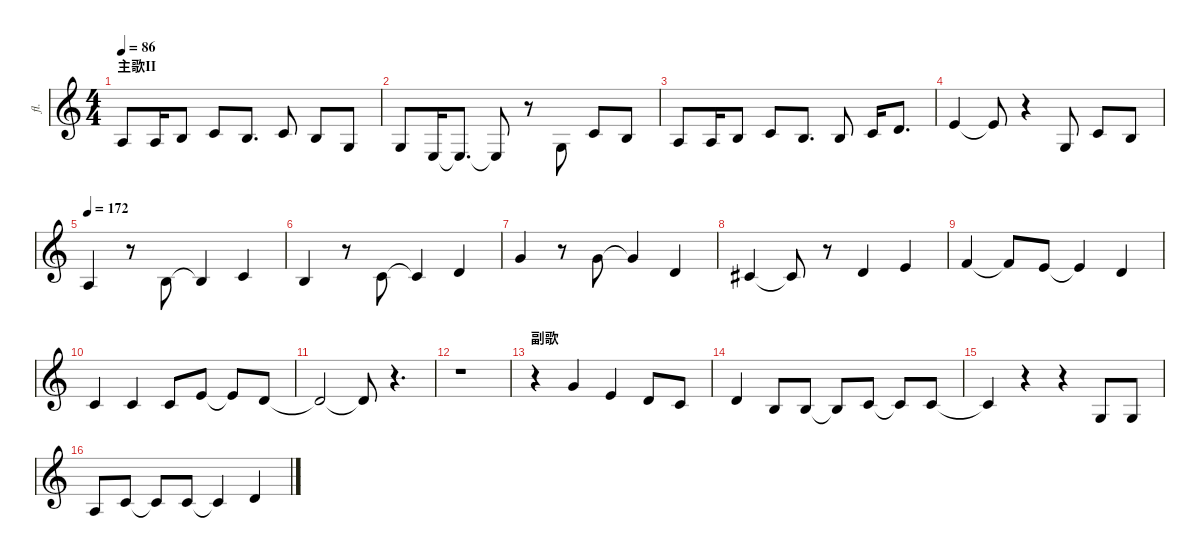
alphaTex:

\defaultSystemsLayout 4
\hideDynamics
\bracketExtendMode nobrackets
\track ("Vocal" "fl.") {solo instrument flute}
\staff {score}
\tuning (E4 B3 G3 D3 A2 E2)
\ts (4 4)
\section ("" "主歌II")
\tempo 86
\clef g2
\ks c
-7.1.8{dy mf beam Up} -7.1.16{beam Up} -5.1.8{beam Up} -4.1.8{beam Up} -5.1.8{d beam Up} -4.1.8{beam Up} -5.1.8{beam Up} -9.1.8{beam Up} |
-9.1.8{beam Up} -12.1.16{beam Up} -12.1{t}.8{d beam Up} -12.1{t}.8{beam Up} r.8{beam Down} -9.1.8{beam Up} -4.1.8{beam Up} -5.1.8{beam Up} |
-7.1.8{beam Up} -7.1.16{beam Up} -5.1.8{beam Up} -4.1.8{beam Up} -5.1.8{d beam Up} -5.1.8{beam Up} -4.1.16{beam Up} -2.1.8{d beam Up} |
9.3.4{beam Up} 9.3{t}.8{beam Up} r.4{beam Down} -9.1.8{beam Up} -4.1.8{beam Up} -5.1.8{beam Up} |
\tempo 172
-7.1.4{beam Up} r.8{beam Down} -5.1.8{beam Up} -5.1{t}.4{beam Up} -4.1.4{beam Up} |
-5.1.4{beam Up} r.8{beam Down} -4.1.8{beam Up} -4.1{t}.4{beam Up} -2.1.4{beam Up} |
3.1.4{beam Up} r.8{beam Down} 3.1.8{beam Up} 3.1{t}.4{beam Up} -2.1.4{beam Up} |
2.2{acc #}.4{beam Up} 2.2{t acc #}.8{beam Up} r.8{beam Down} 3.2.4{beam Up} 9.3.4{beam Up} |
1.1.4{beam Up} 1.1{t}.8{beam Up} 0.1.8{beam Up} 0.1{t}.4{beam Up} -2.1.4{beam Up} |
-4.1.4{beam Up} -4.1.4{beam Up} -4.1.8{beam Up} 0.1.8{beam Up} 0.1{t}.8{beam Up} -2.1.8{beam Up} |
-2.1{t}.2{beam Up} -2.1{t}.8{beam Up} r.4{d beam Down} |
r.1{beam Down} |
\section ("" "副歌")
r.4{beam Down} 3.1.4{beam Up} 0.1.4{beam Up} -2.1.8{beam Up} -4.1.8{beam Up} |
-2.1.4{beam Up} -5.1.8{beam Up} -5.1.8{beam Up} -5.1{t}.8{beam Up} -4.1.8{beam Up} -4.1{t}.8{beam Up} -4.1.8{beam Up} |
-4.1{t}.4{beam Up} r.4{beam Down} r.4{beam Down} -9.1.8{beam Up} -9.1.8{beam Up} |
-7.1.8{beam Up} -4.1.8{beam Up} -4.1{t}.8{beam Up} -4.1.8{beam Up} -4.1{t}.4{beam Up} -2.1.4{beam Up}
